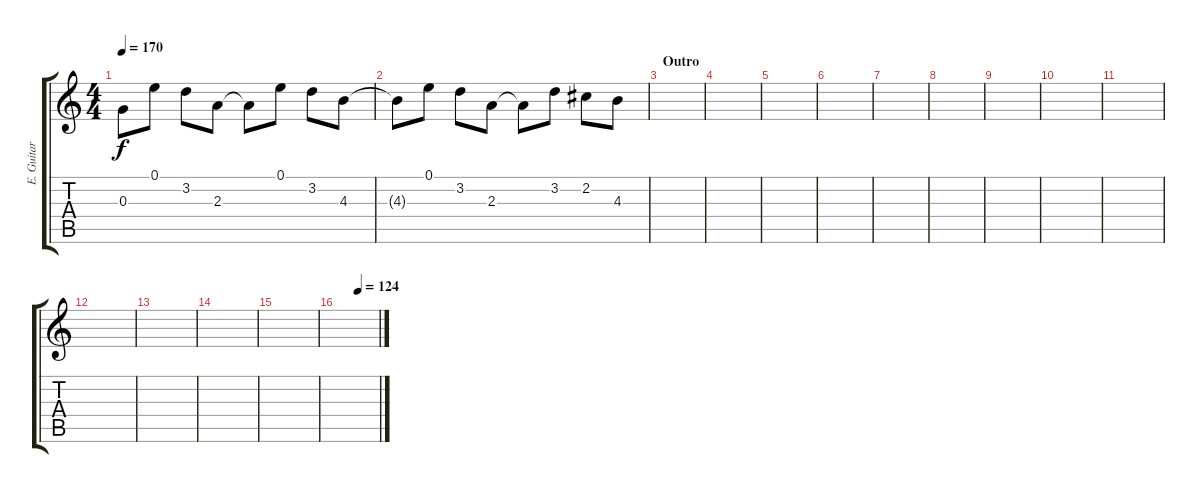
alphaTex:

\track ("E. Guitar (Slash)" "E. Guitar ") {instrument electricguitarclean}
\staff {score tabs}
\tuning (E4 B3 G3 D3 A2 E2) {hide}
\ts (4 4)
\tempo 170
\clef g2
\ks c
0.3{t}.8{dy f} 0.1.8 3.2.8 2.3.8 2.3{t}.8 0.1.8 3.2.8 4.3.8 |
4.3{t}.8 0.1.8 3.2.8 2.3.8 2.3{t}.8 3.2.8 2.2.8 4.3.8 |
\section ("" "Outro")
|
|
|
|
|
|
|
|
|
|
|
|
|
\tempo (124 0.5)
